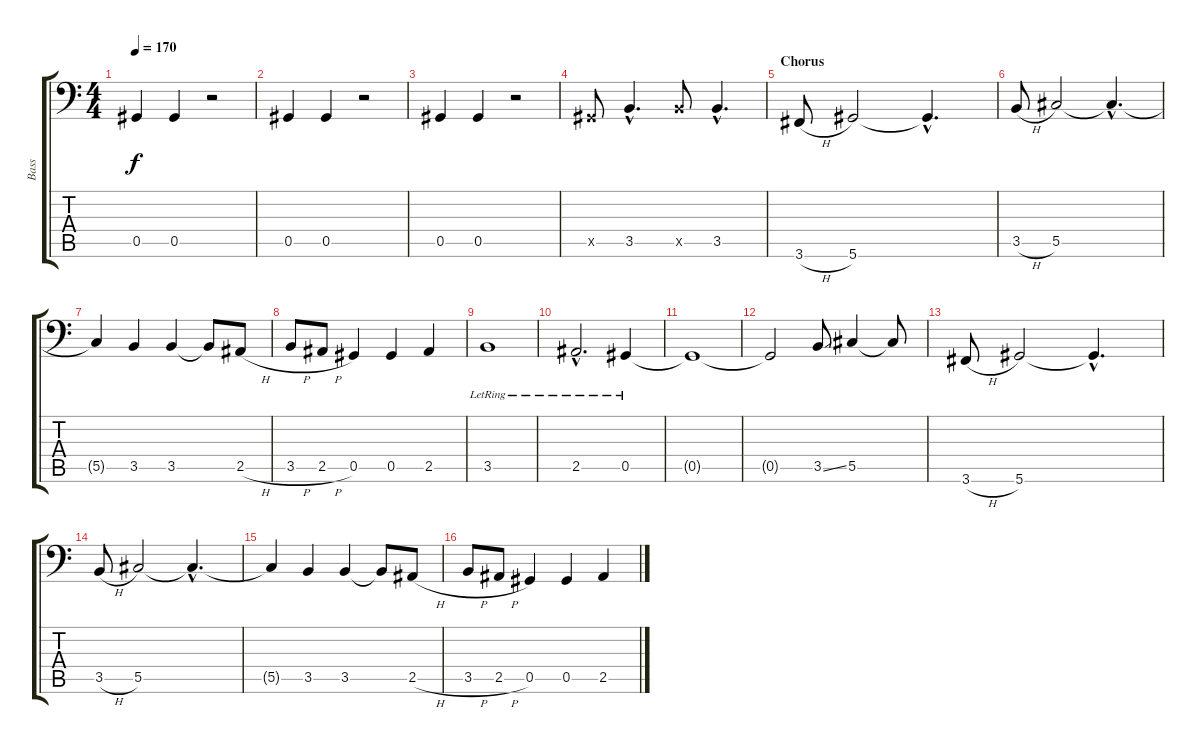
\track ("Bass" "Bass") {instrument electricbassfinger}
\staff {score tabs}
\tuning (Eb3 Bb2 Gb2 Db2 Ab1 Eb1) {hide}
\ts (4 4)
\tempo 170
\clef f4
\ks c
0.5.4{dy f} 0.5.4 r.2 |
0.5.4 0.5.4 r.2 |
0.5.4 0.5.4 r.2 |
0.5{x}.8 3.5{hac}.4{d} 3.5{x}.8 3.5{hac}.4{d} |
\section ("" "Chorus")
3.6{h}.8 5.6.2 5.6{hac t}.4{d} |
3.5{h}.8 5.5.2 5.5{hac t}.4{d} |
5.5{t}.4 3.5.4 3.5.4 3.5{t}.8 2.5{h}.8 |
3.5{h}.8 2.5{h}.8 0.5.4 0.5.4 2.5.4 |
3.5{lr}.1 |
2.5{hac lr}.2{d} 0.5{lr}.4 |
0.5{t}.1 |
0.5{t}.2 3.5{ss}.8 5.5.4 5.5{t}.8 |
3.6{h}.8 5.6.2 5.6{hac t}.4{d} |
3.5{h}.8 5.5.2 5.5{hac t}.4{d} |
5.5{t}.4 3.5.4 3.5.4 3.5{t}.8 2.5{h}.8 |
3.5{h}.8 2.5{h}.8 0.5.4 0.5.4 2.5.4
